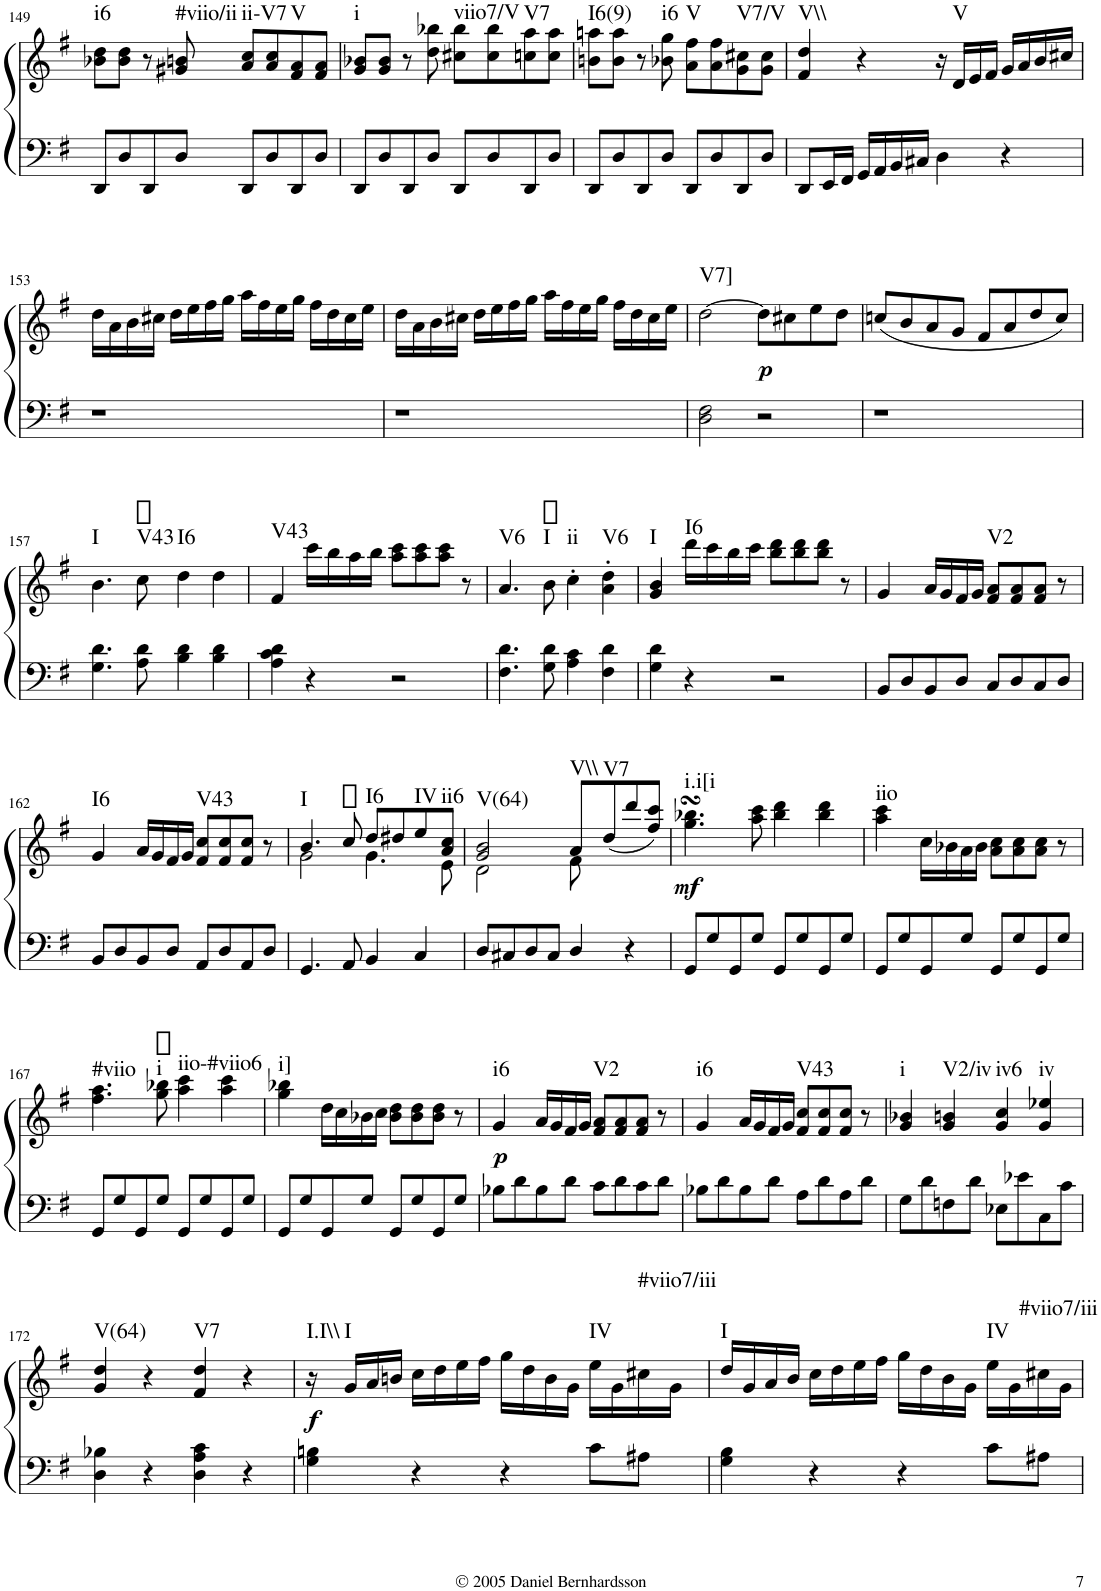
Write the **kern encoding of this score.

**kern	**kern	**dynam	**harte
*part1	*part1	*part1	*part1
*staff2	*staff1	*staff1/2	*
*I"Piano	*	*	*
*I'Pno.	*	*	*
!!LO:PB:g=z
*clefF4	*clefG2	*	*
*k[f#]	*k[f#]	*	*
*G:	*G:	*	*
*M4/4	*M4/4	*	*
*met(c)	*met(c)	*	*
=149	=149	=149	=149
!	!	!	!LO:H:kt=i6
8DD/L	8b-X\ 8dd\L	.	N
8D/	8b-\ 8dd\J	.	.
8DD/	8r	.	.
!	!	!	!LO:H:kt=#viio/ii
8D/J	8g#X/ 8bn/	.	N
!	!	!	!LO:H:kt=ii-V7
8DD/L	8a/ 8cc/L	.	N
8D/	8a/ 8cc/	.	.
!	!	!	!LO:H:kt=V
8DD/	8f#/ 8a/	.	N
8D/J	8f#/ 8a/J	.	.
=150	=150	=150	=150
!	!	!	!LO:H:kt=i
8DD/L	8g/ 8b-X/L	.	N
8D/	8g/ 8b-/J	.	.
8DD/	8r	.	.
8D/J	8dd\ 8bb-X\	.	.
!	!	!	!LO:H:kt=viio7/V
8DD/L	8cc#X\ 8bb-\L	.	N
8D/	8cc#\ 8bb-\	.	.
!	!	!	!LO:H:kt=V7
8DD/	8ccn\ 8aa\	.	N
8D/J	8cc\ 8aa\J	.	.
=151	=151	=151	=151
!	!	!	!LO:H:kt=I6(9)
8DD/L	8bn\ 8aan\L	.	N
8D/	8b\ 8aa\J	.	.
8DD/	8r	.	.
!	!	!	!LO:H:kt=i6
8D/J	8b-X\ 8gg\	.	N
!	!	!	!LO:H:kt=V
8DD/L	8a\ 8ff#\L	.	N
8D/	8a\ 8ff#\	.	.
!	!	!	!LO:H:kt=V7/V
8DD/	8g\ 8cc#X\	.	N
8D/J	8g\ 8cc#\J	.	.
=152	=152	=152	=152
!	!	!	!LO:H:kt=V\\
8DD/L	4f#/ 4dd/	.	N
16EE/L	.	.	.
16FF#/JJ	.	.	.
16GG/LL	4r	.	.
16AA/	.	.	.
16BB/	.	.	.
16C#X/JJ	.	.	.
4D\	16r	.	.
!	!	!	!LO:H:kt=V
.	16d/LL	.	N
.	16e/	.	.
.	16f#/JJ	.	.
4r	16g/LL	.	.
.	16a/	.	.
.	16b/	.	.
.	16cc#X/JJ	.	.
!!LO:LB:g=z
=153	=153	=153	=153
1r	16dd\LL	.	.
.	16a\	.	.
.	16b\	.	.
.	16cc#X\JJ	.	.
.	16dd\LL	.	.
.	16ee\	.	.
.	16ff#\	.	.
.	16gg\JJ	.	.
.	16aa\LL	.	.
.	16ff#\	.	.
.	16ee\	.	.
.	16gg\JJ	.	.
.	16ff#\LL	.	.
.	16dd\	.	.
.	16cc#\	.	.
.	16ee\JJ	.	.
=154	=154	=154	=154
1r	16dd\LL	.	.
.	16a\	.	.
.	16b\	.	.
.	16cc#X\JJ	.	.
.	16dd\LL	.	.
.	16ee\	.	.
.	16ff#\	.	.
.	16gg\JJ	.	.
.	16aa\LL	.	.
.	16ff#\	.	.
.	16ee\	.	.
.	16gg\JJ	.	.
.	16ff#\LL	.	.
.	16dd\	.	.
.	16cc#\	.	.
.	16ee\JJ	.	.
=155	=155	=155	=155
!	!	!	!LO:H:kt=V7]
2D\ 2F#\	[>2dd\	.	N
!	!	!LO:DY:b	!
2r	8dd\L]	p	.
.	8cc#X\	.	.
.	8ee\	.	.
.	8dd\J	.	.
=156	=156	=156	=156
1r	(8ccn/L	.	.
.	8b/	.	.
.	8a/	.	.
.	8g/J	.	.
.	8f#/L	.	.
.	8a/	.	.
.	8dd/	.	.
.	8cc/J)	.	.
!!LO:LB:g=z
=157	=157	=157	=157
!	!	!	!LO:H:kt=I
4.G\ 4.d\	4.b\	.	N
!	!	!	!LO:H:kt=V43
8A\ 8d\	8cc\	.	N
!	!	!	!LO:H:kt=I6
4B\ 4d\	4dd\	.	N
4B\ 4d\	4dd\	.	.
=158	=158	=158	=158
!	!	!	!LO:H:kt=V43
4A\ 4c\ 4d\	4f#/	.	N
4r	16ccc\LL	.	.
.	16bb\	.	.
.	16aa\	.	.
.	16bb\JJ	.	.
2r	8aa\ 8ccc\L	.	.
.	8aa\ 8ccc\	.	.
.	8aa\ 8ccc\J	.	.
.	8r	.	.
=159	=159	=159	=159
!	!	!	!LO:H:kt=V6
4.F#\ 4.d\	4.a/	.	N
!	!	!	!LO:H:kt=I
8G\ 8d\	8b\	.	N
!	!	!	!LO:H:kt=ii
4A\ 4c\	4cc'\	.	N
!	!	!	!LO:H:kt=V6
4F#\ 4d\	4a\' 4dd\'	.	N
=160	=160	=160	=160
!	!	!	!LO:H:kt=I
4G\ 4d\	4g/ 4b/	.	N
!	!	!	!LO:H:kt=I6
4r	16ddd\LL	.	N
.	16ccc\	.	.
.	16bb\	.	.
.	16ccc\JJ	.	.
2r	8bb\ 8ddd\L	.	.
.	8bb\ 8ddd\	.	.
.	8bb\ 8ddd\J	.	.
.	8r	.	.
=161	=161	=161	=161
8BB/L	4g/	.	.
8D/	.	.	.
8BB/	16a/LL	.	.
.	16g/	.	.
8D/J	16f#/	.	.
.	16g/JJ	.	.
!	!	!	!LO:H:kt=V2
8C/L	8f#/ 8a/L	.	N
8D/	8f#/ 8a/	.	.
8C/	8f#/ 8a/J	.	.
8D/J	8r	.	.
!!LO:LB:g=z
=162	=162	=162	=162
!	!	!	!LO:H:kt=I6
8BB/L	4g/	.	N
8D/	.	.	.
8BB/	16a/LL	.	.
.	16g/	.	.
8D/J	16f#/	.	.
.	16g/JJ	.	.
!	!	!	!LO:H:kt=V43
8AA/L	8f#/ 8cc/L	.	N
8D/	8f#/ 8cc/	.	.
8AA/	8f#/ 8cc/J	.	.
8D/J	8r	.	.
=163	=163	=163	=163
*	*^	*	*
!	!	!	!	!LO:H:kt=I
4.GG/	4.b/	2g\	.	N
8AA/	8cc/	.	.	.
!	!	!	!	!LO:H:kt=I6
4BB/	8dd/L	4.g\	.	N
.	8dd#X/	.	.	.
!	!	!	!	!LO:H:kt=IV
4C/	8ee/	.	.	N
!	!	!	!	!LO:H:kt=ii6
.	8a/ 8cc/J	8e\	.	N
=164	=164	=164	=164	=164
!	!	!	!	!LO:H:kt=V(64)
8D/L	2g/ 2b/	2d\	.	N
8C#X/	.	.	.	.
8D/	.	.	.	.
8C#/J	.	.	.	.
!	!	!	!	!LO:H:kt=V\\
4D/	8a/L	8f#\	.	N
!	!	!	!	!LO:H:kt=V7
.	(8dd/	8ryy	.	N
4r	8ddd/	4ryy	.	.
.	8ff#/ 8ccc/J)	.	.	.
*	*v	*v	*	*
=165	=165	=165	=165
!	!	!LO:DY:b	!LO:H:kt=i.i[i
8GG/L	4.gg\sSSS 4.bb-X\sSSS	mf	N
8G/	.	.	.
8GG/	.	.	.
8G/J	8aa\ 8ccc\	.	.
8GG/L	4bb-\ 4ddd\	.	.
8G/	.	.	.
8GG/	4bb-\ 4ddd\	.	.
8G/J	.	.	.
=166	=166	=166	=166
!	!	!	!LO:H:kt=iio
8GG/L	4aa\ 4ccc\	.	N
8G/	.	.	.
8GG/	16cc\LL	.	.
.	16b-X\	.	.
8G/J	16a\	.	.
.	16b-\JJ	.	.
8GG/L	8a\ 8cc\L	.	.
8G/	8a\ 8cc\	.	.
8GG/	8a\ 8cc\J	.	.
8G/J	8r	.	.
!!LO:LB:g=z
=167	=167	=167	=167
!	!	!	!LO:H:kt=#viio
8GG/L	4.ff#\ 4.aa\	.	N
8G/	.	.	.
8GG/	.	.	.
!	!	!	!LO:H:kt=i
8G/J	8gg\ 8bb-X\	.	N
!	!	!	!LO:H:kt=iio-#viio6
8GG/L	4aa\ 4ccc\	.	N
8G/	.	.	.
8GG/	4aa\ 4ccc\	.	.
8G/J	.	.	.
=168	=168	=168	=168
!	!	!	!LO:H:kt=i]
8GG/L	4gg\ 4bb-X\	.	N
8G/	.	.	.
8GG/	16dd\LL	.	.
.	16cc\	.	.
8G/J	16b-X\	.	.
.	16cc\JJ	.	.
8GG/L	8b-\ 8dd\L	.	.
8G/	8b-\ 8dd\	.	.
8GG/	8b-\ 8dd\J	.	.
8G/J	8r	.	.
=169	=169	=169	=169
!	!	!LO:DY:b	!LO:H:kt=i6
8B-X\L	4g/	p	N
8d\	.	.	.
8B-\	16a/LL	.	.
.	16g/	.	.
8d\J	16f#/	.	.
.	16g/JJ	.	.
!	!	!	!LO:H:kt=V2
8c\L	8f#/ 8a/L	.	N
8d\	8f#/ 8a/	.	.
8c\	8f#/ 8a/J	.	.
8d\J	8r	.	.
=170	=170	=170	=170
!	!	!	!LO:H:kt=i6
8B-X\L	4g/	.	N
8d\	.	.	.
8B-\	16a/LL	.	.
.	16g/	.	.
8d\J	16f#/	.	.
.	16g/JJ	.	.
!	!	!	!LO:H:kt=V43
8A\L	8f#/ 8cc/L	.	N
8d\	8f#/ 8cc/	.	.
8A\	8f#/ 8cc/J	.	.
8d\J	8r	.	.
=171	=171	=171	=171
!	!	!	!LO:H:kt=i
8G\L	4g/ 4b-X/	.	N
8d\	.	.	.
!	!	!	!LO:H:kt=V2/iv
8Fn\	4g/ 4bn/	.	N
8d\J	.	.	.
!	!	!	!LO:H:kt=iv6
8E-X\L	4g/ 4cc/	.	N
8e-X\	.	.	.
!	!	!	!LO:H:kt=iv
8C\	4g/ 4ee-X/	.	N
8c\J	.	.	.
!!LO:LB:g=z
=172	=172	=172	=172
!	!	!	!LO:H:kt=V(64)
4D\ 4B-X\	4g/ 4dd/	.	N
4r	4r	.	.
!	!	!	!LO:H:kt=V7
4D\ 4A\ 4c\	4f#/ 4dd/	.	N
4r	4r	.	.
=173	=173	=173	=173
!	!	!LO:DY:b	!LO:H:kt=I.I\\
4G\ 4Bn\	16r	f	N
!	!	!	!LO:H:kt=I
.	16g/LL	.	N
.	16a/	.	.
.	16bn/JJ	.	.
4r	16cc\LL	.	.
.	16dd\	.	.
.	16ee\	.	.
.	16ff#\JJ	.	.
4r	16gg\LL	.	.
.	16dd\	.	.
.	16b\	.	.
.	16g\JJ	.	.
!	!	!	!LO:H:kt=IV
8c\L	16ee\LL	.	N
.	16g\	.	.
!	!	!	!LO:H:kt=#viio7/iii
8A#X\J	16cc#X\	.	N
.	16g\JJ	.	.
=174	=174	=174	=174
!	!	!	!LO:H:kt=I
4G\ 4B\	16dd/LL	.	N
.	16g/	.	.
.	16a/	.	.
.	16b/JJ	.	.
4r	16cc\LL	.	.
.	16dd\	.	.
.	16ee\	.	.
.	16ff#\JJ	.	.
4r	16gg\LL	.	.
.	16dd\	.	.
.	16b\	.	.
.	16g\JJ	.	.
!	!	!	!LO:H:kt=IV
8c\L	16ee\LL	.	N
.	16g\	.	.
!	!	!	!LO:H:kt=#viio7/iii
8A#X\J	16cc#X\	.	N
.	16g\JJ	.	.
=	=	=	=
*-	*-	*-	*-
